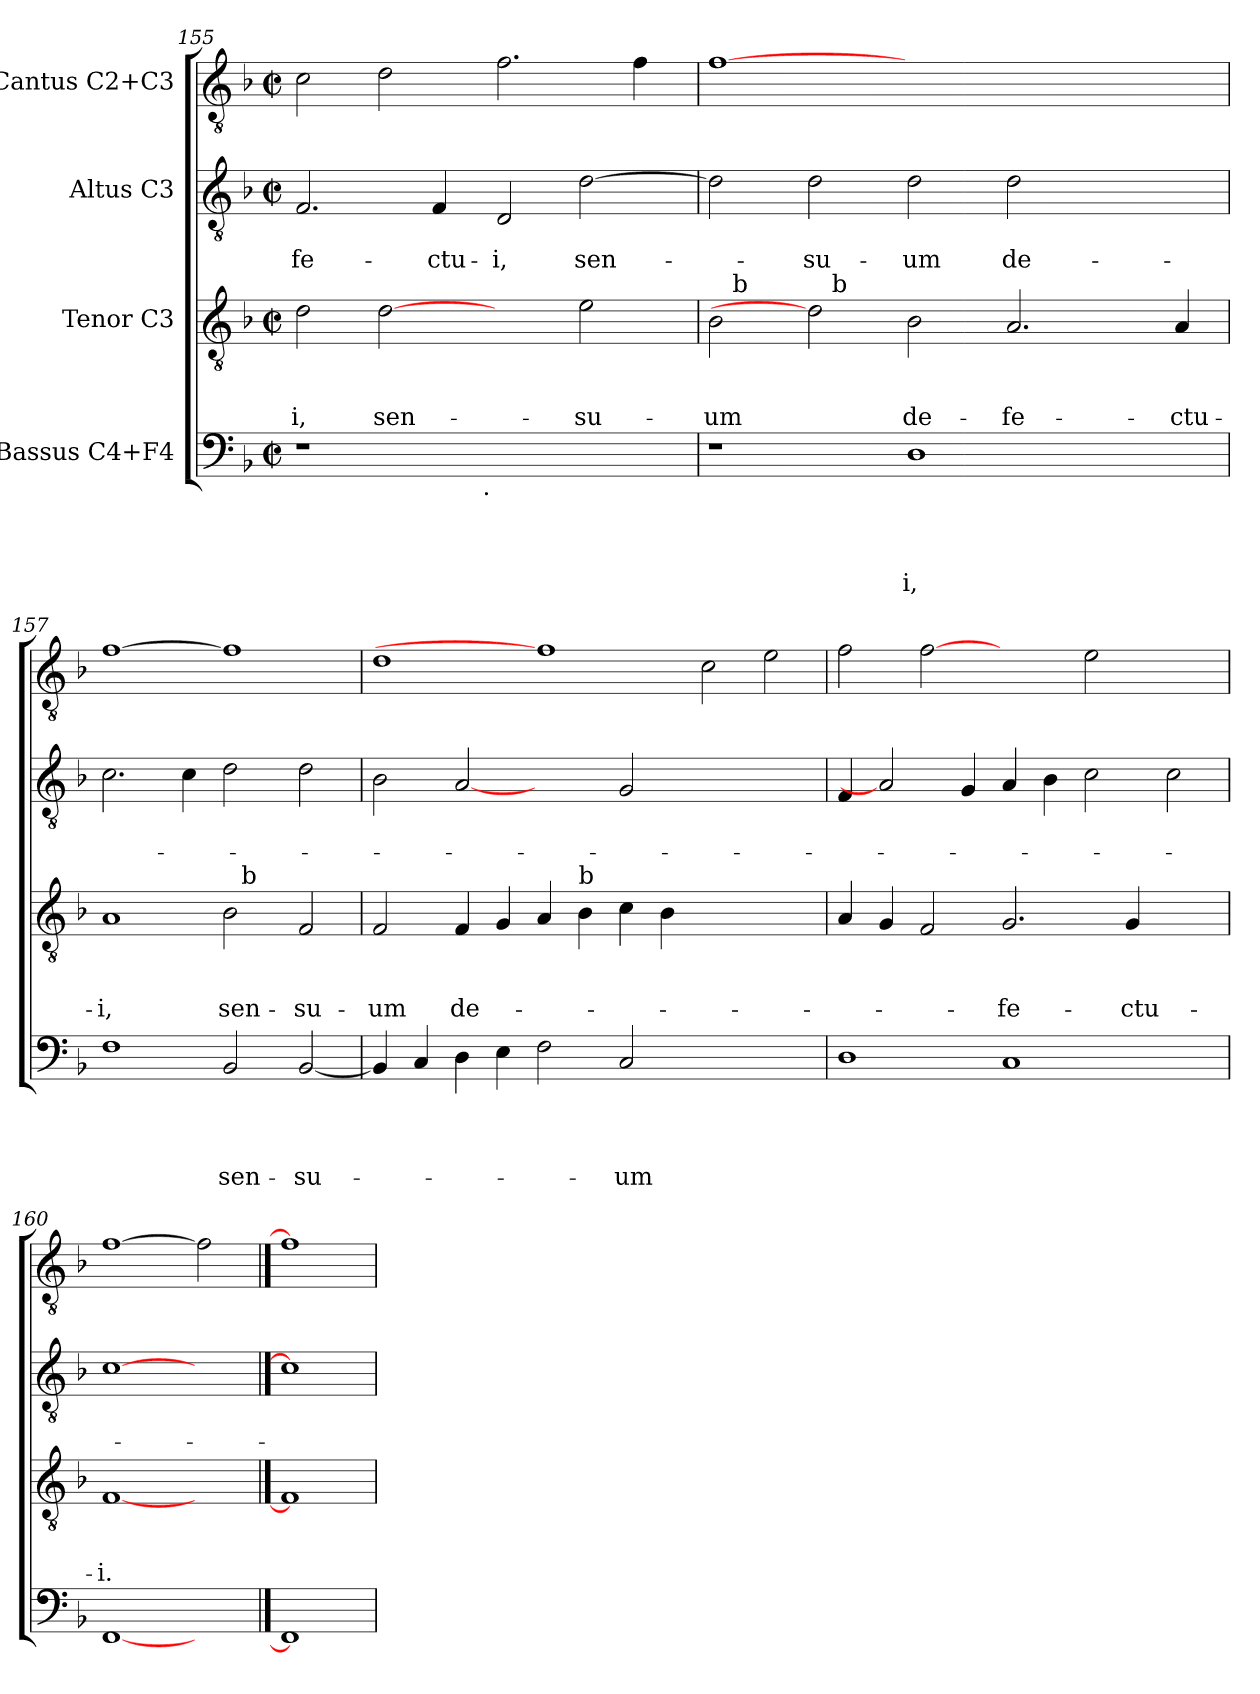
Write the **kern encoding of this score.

**kern	**text	**text	**text	**text	**kern	**text	**text	**text	**kern	**text	**text	**kern
*part4	*part4	*part4	*part4	*part4	*part3	*part3	*part3	*part3	*part2	*part2	*part2	*part1
*staff4	*staff4	*staff4	*staff4	*staff4	*staff3	*staff3	*staff3	*staff3	*staff2	*staff2	*staff2	*staff1
*I"Bassus C4+F4	*	*	*	*	*I"Tenor C3	*	*	*	*I"Altus C3	*	*	*I"Cantus C2+C3
*clefF4	*	*	*	*	*clefGv2	*	*	*	*clefGv2	*	*	*clefGv2
*k[b-]	*	*	*	*	*k[b-]	*	*	*	*k[b-]	*	*	*k[b-]
*F:	*	*	*	*	*F:	*	*	*	*F:	*	*	*F:
*M2/2	*	*	*	*	*M2/2	*	*	*	*M2/2	*	*	*M2/2
*met(c|)	*	*	*	*	*met(c|)	*	*	*	*met(c|)	*	*	*met(c|)
=155	=155	=155	=155	=155	=155	=155	=155	=155	=155	=155	=155	=155
!	!	!	!	!	!	!	!	!LO:LY:b:rj	!	!	!LO:LY:b:rj	!
*^	*	*	*	*	*	*	*	*	*	*	*	*
1r	2ryy	.	.	.	.	2d\	.	.	-i,	2.F/	.	-fe-	2c\
!	!	!	!	!	!	!	!	!	!LO:LY:b:rj	!	!	!	!
.	4...ryy	.	.	.	.	[2d	.	.	sen-	.	.	.	2d\
!	!	!	!	!	!	!	!	!	!	!	!	!LO:LY:b:rj	!
.	.	.	.	.	.	.	.	.	.	4F/	.	-ctu-	.
!	!LO:TX:b:t=.	!	!	!	!	!	!	!	!	!	!	!	!
.	1ryy	.	.	.	.	.	.	.	.	.	.	.	.
!	!	!	!	!	!	!	!	!	!	!	!	!LO:LY:b:rj	!
1ryy	.	.	.	.	.	2ryy	.	.	.	2D/	.	-i,	2.f\
!	!	!	!	!	!	!	!	!	!LO:LY:b:rj	!	!	!LO:LY:b:rj	!
.	.	.	.	.	.	2e\	.	.	-su-	[<2d\	.	sen-	.
.	.	.	.	.	.	.	.	.	.	.	.	.	4f\
.	32ryy	.	.	.	.	.	.	.	.	.	.	.	.
!!LO:PB:g=z
=156	=156	=156	=156	=156	=156	=156	=156	=156	=156	=156	=156	=156	=156
!	!	!	!	!	!	!	!	!	!LO:LY:b:rj	!	!	!	!
*	*	*	*	*	*	*^	*	*	*	*	*	*	*
*v	*v	*	*	*	*	*	*^	*	*	*	*	*	*	*
1r	.	.	.	.	2B-\	16ryy	2ryy	.	.	-um	2d\]	.	.	[1f
!	!	!	!	!	!	!LO:TX:a:t=b	!	!	!	!	!	!	!	!
.	.	.	.	.	.	1ryy	.	.	.	.	.	.	.	.
!	!	!	!	!	!	!	!	!	!	!	!	!	!LO:LY:b:rj	!
.	.	.	.	.	2d]	.	16ryy	.	.	.	2d\	.	-su-	.
!	!	!	!	!	!	!	!LO:TX:a:t=b	!	!	!	!	!	!	!
.	.	.	.	.	.	.	1ryy	.	.	.	.	.	.	.
!	!	!	!	!LO:LY:b	!	!	!	!	!	!LO:LY:b:rj	!	!	!LO:LY:b:rj	!
1D	.	.	.	-i,	2B-\	.	.	.	.	de-	2d\	.	-um	1.ryy
.	.	.	.	.	.	1ryy	.	.	.	.	.	.	.	.
!	!	!	!	!	!	!	!	!	!	!LO:LY:b:rj	!	!	!LO:LY:b:rj	!
.	.	.	.	.	2.A/	.	.	.	.	-fe-	2d\	.	de-	.
.	.	.	.	.	.	.	2...ryy	.	.	.	.	.	.	.
2ryy	.	.	.	.	.	.	.	.	.	.	2ryy	.	.	.
.	.	.	.	.	.	4..ryy	.	.	.	.	.	.	.	.
!	!	!	!	!	!	!	!	!	!	!LO:LY:b:rj	!	!	!	!
.	.	.	.	.	4A/	.	.	.	.	-ctu-	.	.	.	.
=157	=157	=157	=157	=157	=157	=157	=157	=157	=157	=157	=157	=157	=157	=157
!	!	!	!	!	!	!	!	!	!	!LO:LY:b:rj	!	!	!	!
*	*	*	*	*	*	*v	*v	*	*	*	*	*	*	*
1F	.	.	.	.	1A	1ryy	.	.	-i,	2.c\	.	.	[1f
.	.	.	.	.	.	.	.	.	.	4c\	.	.	.
!	!	!	!	!LO:LY:b	!	!	!	!	!LO:LY:b:rj	!	!	!	!
2BB-/	.	.	.	sen-	2B-\	16ryy	.	.	sen-	2d\	.	.	1f]
!	!	!	!	!	!	!LO:TX:a:t=b	!	!	!	!	!	!	!
.	.	.	.	.	.	2...ryy	.	.	.	.	.	.	.
!	!	!	!	!LO:LY:b	!	!	!	!	!LO:LY:b:rj	!	!	!	!
[<2BB-/	.	.	.	-su-	2F/	.	.	.	-su-	2d\	.	.	.
=158	=158	=158	=158	=158	=158	=158	=158	=158	=158	=158	=158	=158	=158
!	!	!	!	!	!	!	!	!	!LO:LY:b:rj	!	!	!	!
*	*	*	*	*	*v	*v	*	*	*	*	*	*	*
4BB-/]	.	.	.	.	2F/	.	.	-um	2B-\	.	.	1d
4C/	.	.	.	.	.	.	.	.	.	.	.	.
!	!	!	!	!	!	!	!	!LO:LY:b:rj	!	!	!	!
4D\	.	.	.	.	4F/	.	.	de-	[2A	.	.	.
4E\	.	.	.	.	4G/	.	.	.	.	.	.	.
2F\	.	.	.	.	4A/	.	.	.	2ryy	.	.	1f]
!	!	!	!	!	!LO:TX:a:t=b	!	!	!	!	!	!	!
.	.	.	.	.	4B-\	.	.	.	.	.	.	.
!	!	!	!	!LO:LY:b	!	!	!	!	!	!	!	!
2C/	.	.	.	-um	4c\	.	.	.	2G/	.	.	.
.	.	.	.	.	4B-\	.	.	.	.	.	.	.
1ryy	.	.	.	.	1ryy	.	.	.	1ryy	.	.	2c\
.	.	.	.	.	.	.	.	.	.	.	.	2e\
=159	=159	=159	=159	=159	=159	=159	=159	=159	=159	=159	=159	=159
1D	.	.	.	.	4A/	.	.	.	4F/	.	.	2f\
.	.	.	.	.	4G/	.	.	.	2A]	.	.	.
.	.	.	.	.	2F/	.	.	.	.	.	.	[2f
.	.	.	.	.	.	.	.	.	4G/	.	.	.
!	!	!	!	!	!	!	!	!LO:LY:b:rj	!	!	!	!
1C	.	.	.	.	2.G/	.	.	-fe-	4A/	.	.	2ryy
.	.	.	.	.	.	.	.	.	4B-\	.	.	.
.	.	.	.	.	.	.	.	.	2c\	.	.	2e\
!	!	!	!	!	!	!	!	!LO:LY:b:rj	!	!	!	!
.	.	.	.	.	4G/	.	.	-ctu-	.	.	.	.
2ryy	.	.	.	.	2ryy	.	.	.	2c\	.	.	2ryy
=160	=160	=160	=160	=160	=160	=160	=160	=160	=160	=160	=160	=160
!	!	!	!	!	!	!	!	!LO:LY:b:rj	!	!	!	!
[1FF	.	.	.	.	[1F	.	.	-i.	[1c	.	.	[1f
2ryy	.	.	.	.	2ryy	.	.	.	2ryy	.	.	2f]
==161	==161	==161	==161	==161	==161	==161	==161	==161	==161	==161	==161	==161
1FF]	.	.	.	.	1F]	.	.	.	1c]	.	.	1f]
=	=	=	=	=	=	=	=	=	=	=	=	=
*-	*-	*-	*-	*-	*-	*-	*-	*-	*-	*-	*-	*-
